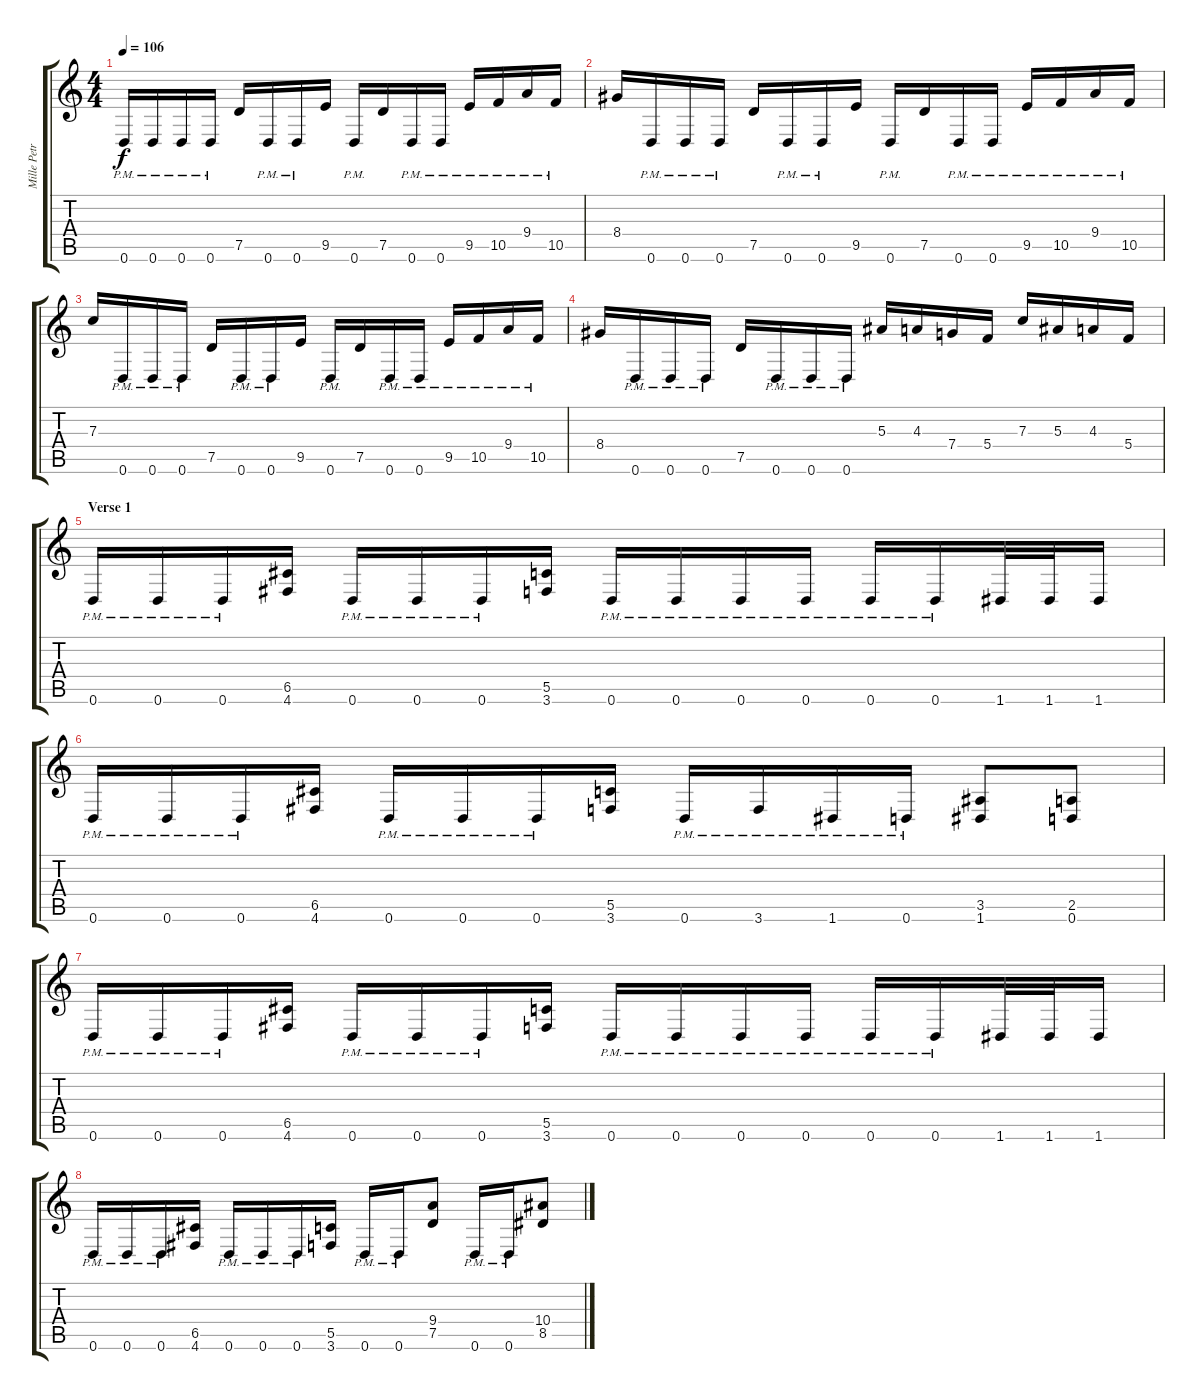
\track ("Mille Petrozza" "Mille Petr") {instrument distortionguitar}
\staff {score tabs}
\tuning (D4 A3 F3 C3 G2 D2) {hide}
\ts (4 4)
\tempo 106
\clef g2
\ks c
0.6{pm}.16{dy f} 0.6{pm}.16 0.6{pm}.16 0.6{pm}.16 7.5.16 0.6{pm}.16 0.6{pm}.16 9.5.16 0.6{pm}.16 7.5.16 0.6{pm}.16 0.6{pm}.16 9.5{pm}.16 10.5{pm}.16 9.4{pm}.16 10.5{pm}.16 |
8.4.16 0.6{pm}.16 0.6{pm}.16 0.6{pm}.16 7.5.16 0.6{pm}.16 0.6{pm}.16 9.5.16 0.6{pm}.16 7.5.16 0.6{pm}.16 0.6{pm}.16 9.5{pm}.16 10.5{pm}.16 9.4{pm}.16 10.5{pm}.16 |
7.3.16 0.6{pm}.16 0.6{pm}.16 0.6{pm}.16 7.5.16 0.6{pm}.16 0.6{pm}.16 9.5.16 0.6{pm}.16 7.5.16 0.6{pm}.16 0.6{pm}.16 9.5{pm}.16 10.5{pm}.16 9.4{pm}.16 10.5{pm}.16 |
8.4.16 0.6{pm}.16 0.6{pm}.16 0.6{pm}.16 7.5.16 0.6{pm}.16 0.6{pm}.16 0.6{pm}.16 5.3.16 4.3.16 7.4.16 5.4.16 7.3.16 5.3.16 4.3.16 5.4.16 |
\section ("" "Verse 1")
0.6{pm}.16 0.6{pm}.16 0.6{pm}.16 (6.5 4.6).16 0.6{pm}.16 0.6{pm}.16 0.6{pm}.16 (5.5 3.6).16 0.6{pm}.16 0.6{pm}.16 0.6{pm}.16 0.6{pm}.16 0.6{pm}.16 0.6{pm}.16 1.6.32 1.6.32 1.6.16 |
0.6{pm}.16 0.6{pm}.16 0.6{pm}.16 (6.5 4.6).16 0.6{pm}.16 0.6{pm}.16 0.6{pm}.16 (5.5 3.6).16 0.6{pm}.16 3.6{pm}.16 1.6{pm}.16 0.6{pm}.16 (3.5 1.6).8 (2.5 0.6).8 |
0.6{pm}.16 0.6{pm}.16 0.6{pm}.16 (6.5 4.6).16 0.6{pm}.16 0.6{pm}.16 0.6{pm}.16 (5.5 3.6).16 0.6{pm}.16 0.6{pm}.16 0.6{pm}.16 0.6{pm}.16 0.6{pm}.16 0.6{pm}.16 1.6.32 1.6.32 1.6.16 |
0.6{pm}.16 0.6{pm}.16 0.6{pm}.16 (6.5 4.6).16 0.6{pm}.16 0.6{pm}.16 0.6{pm}.16 (5.5 3.6).16 0.6{pm}.16 0.6{pm}.16 (9.4 7.5).8 0.6{pm}.16 0.6{pm}.16 (10.4 8.5).8
